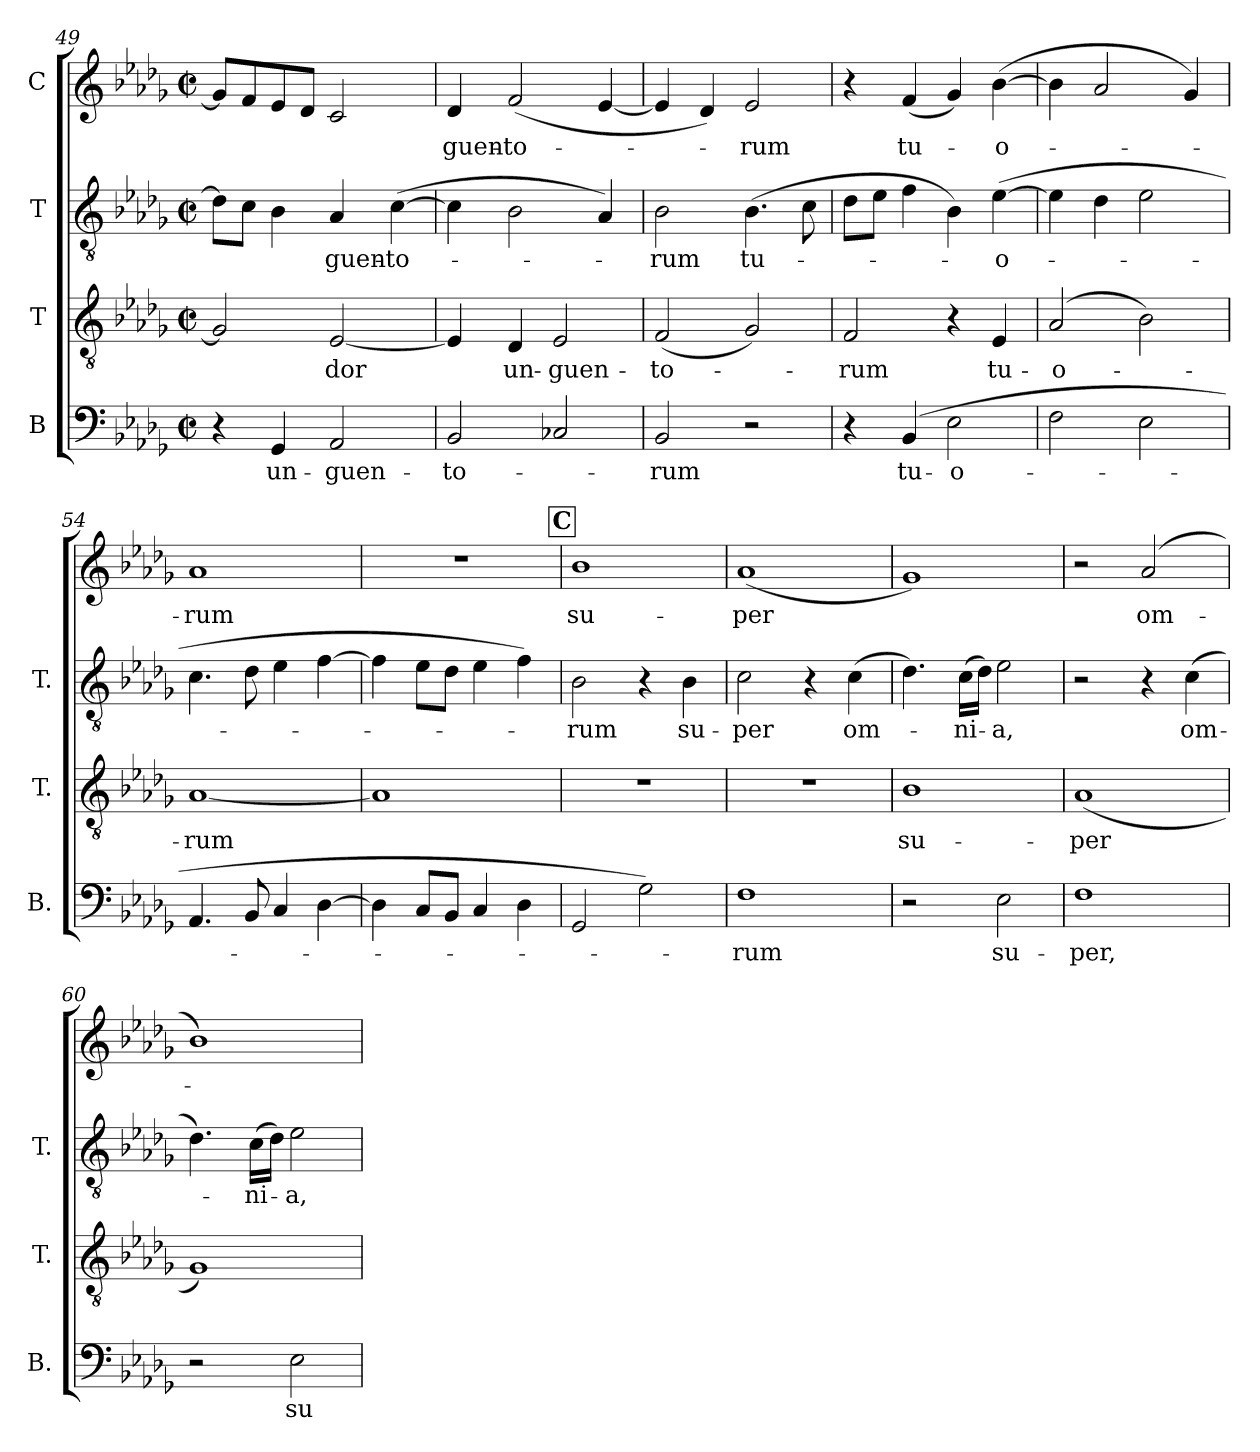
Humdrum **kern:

**kern	**text	**kern	**text	**kern	**text	**kern	**text
*part4	*part4	*part3	*part3	*part2	*part2	*part1	*part1
*staff4	*staff4	*staff3	*staff3	*staff2	*staff2	*staff1	*staff1
*I"B	*	*I"T	*	*I"T	*	*I"C	*
*I'B.	*	*I'T.	*	*I'T.	*	*	*
*clefF4	*	*clefGv2	*	*clefGv2	*	*clefG2	*
*	*	*ITrd7c12	*	*ITrd7c12	*	*	*
*k[b-e-a-d-g-]	*	*k[b-e-a-d-g-]	*	*k[b-e-a-d-g-]	*	*k[b-e-a-d-g-]	*
*b-:	*	*b-:	*	*b-:	*	*b-:	*
*M2/2	*	*M2/2	*	*M2/2	*	*M2/2	*
*met(c|)	*	*met(c|)	*	*met(c|)	*	*met(c|)	*
=49	=49	=49	=49	=49	=49	=49	=49
4r	.	2GG-i/]	.	8D-i\L]	.	8g-i/L]	.
.	.	.	.	8Ci\J	.	8fi/	.
!	!LO:LY:b:color=#000000	!	!	!	!	!	!
4GG-i/	un-	.	.	4BB-i\	.	8e-i/	.
.	.	.	.	.	.	8d-i/J	.
!	!LO:LY:b:color=#000000	!	!	!	!	!	!
!	!	!	!LO:LY:b:color=#000000	!	!	!	!
!	!	!	!	!	!LO:LY:b:color=#000000	!	!
2AA-i/	-guen-	[2EE-i/	-dor	4AA-i/	-guen-	2ci/	.
!	!	!	!	!	!LO:LY:b:color=#000000	!	!
.	.	.	.	([4Ci\	-to-	.	.
!!LO:PB:g=z
=50	=50	=50	=50	=50	=50	=50	=50
!	!LO:LY:b:color=#000000	!	!	!	!	!	!
!	!	!	!	!	!	!	!LO:LY:b:color=#000000
2BB-i/	-to-	4EE-i/]	.	4Ci\]	.	4d-i/	-guen-
!	!	!	!LO:LY:b:color=#000000	!	!	!	!
!	!	!	!	!	!	!	!LO:LY:b:color=#000000
.	.	4DD-i/	un-	2BB-i\	.	(2fi/	-to-
!	!	!	!LO:LY:b:color=#000000	!	!	!	!
2C-Xi/	.	2EE-i/	-guen-	.	.	.	.
.	.	.	.	4AA-i/)	.	[4e-i/	.
=51	=51	=51	=51	=51	=51	=51	=51
!	!LO:LY:b:color=#000000	!	!	!	!	!	!
!	!	!	!LO:LY:b:color=#000000	!	!	!	!
!	!	!	!	!	!LO:LY:b:color=#000000	!	!
2BB-i/	-rum	(2FFi/	-to-	2BB-i\	-rum	4e-i/]	.
.	.	.	.	.	.	4d-i/)	.
!	!	!	!	!	!LO:LY:b:color=#000000	!	!
!	!	!	!	!	!	!	!LO:LY:b:color=#000000
2r	.	2GG-i/)	.	(4.BB-i\	tu-	2e-i/	-rum
.	.	.	.	8Ci\	.	.	.
=52	=52	=52	=52	=52	=52	=52	=52
!	!	!	!LO:LY:b:color=#000000	!	!	!	!
4r	.	2FFi/	-rum	8D-i\L	.	4r	.
.	.	.	.	8E-i\J	.	.	.
!	!LO:LY:b:color=#000000	!	!	!	!	!	!
!	!	!	!	!	!	!	!LO:LY:b:color=#000000
(4BB-i/	tu-	.	.	4Fi\	.	(4fi/	tu-
!	!LO:LY:b:color=#000000	!	!	!	!	!	!
2E-i\	-o-	4r	.	4BB-i\)	.	4g-i/)	.
!	!	!	!LO:LY:b:color=#000000	!	!	!	!
!	!	!	!	!	!LO:LY:b:color=#000000	!	!
!	!	!	!	!	!	!	!LO:LY:b:color=#000000
.	.	4EE-i/	tu-	([4E-i\	-o-	([4b-i\	-o-
=53	=53	=53	=53	=53	=53	=53	=53
!	!	!	!LO:LY:b:color=#000000	!	!	!	!
2Fi\	.	(2AA-i/	-o-	4E-i\]	.	4b-i\]	.
.	.	.	.	4D-i\	.	2a-i/	.
2E-i\	.	2BB-i\)	.	2E-i\	.	.	.
.	.	.	.	.	.	4g-i/)	.
=54	=54	=54	=54	=54	=54	=54	=54
!	!	!	!LO:LY:b:color=#000000	!	!	!	!
!	!	!	!	!	!	!	!LO:LY:b:color=#000000
4.AA-i/	.	[1AA-i	-rum	4.Ci\	.	1a-i	-rum
8BB-i/	.	.	.	8D-i\	.	.	.
4Ci/	.	.	.	4E-i\	.	.	.
[4D-i\	.	.	.	[4Fi\	.	.	.
=55	=55	=55	=55	=55	=55	=55	=55
4D-i\]	.	1AA-i]	.	4Fi\]	.	1r	.
8Ci/L	.	.	.	8E-i\L	.	.	.
8BB-i/J	.	.	.	8D-i\J	.	.	.
4Ci/	.	.	.	4E-i\	.	.	.
4D-i\	.	.	.	4Fi\)	.	.	.
!!LO:LB:g=z
!!LO:REH:place=s1:B:color=#000000:enc=box:fs=18.5691:t=C
=56	=56	=56	=56	=56	=56	=56	=56
!	!	!	!	!	!LO:LY:b:color=#000000	!	!
!	!	!	!	!	!	!	!LO:LY:b:color=#000000
2GG-i/	.	1r	.	2BB-i\	-rum	1b-i	su-
2G-i\)	.	.	.	4r	.	.	.
!	!	!	!	!	!LO:LY:b:color=#000000	!	!
.	.	.	.	4BB-i\	su-	.	.
=57	=57	=57	=57	=57	=57	=57	=57
!	!LO:LY:b:color=#000000	!	!	!	!	!	!
!	!	!	!	!	!LO:LY:b:color=#000000	!	!
!	!	!	!	!	!	!	!LO:LY:b:color=#000000
1Fi	-rum	1r	.	2Ci\	-per	(1a-i	-per
.	.	.	.	4r	.	.	.
!	!	!	!	!	!LO:LY:b:color=#000000	!	!
.	.	.	.	(4Ci\	om-	.	.
=58	=58	=58	=58	=58	=58	=58	=58
!	!	!	!LO:LY:b:color=#000000	!	!	!	!
2r	.	1BB-i	su-	4.D-i\)	.	1g-i)	.
!	!	!	!	!	!LO:LY:b:color=#000000	!	!
.	.	.	.	(16Ci\LL	-ni-	.	.
.	.	.	.	16D-i\JJ)	.	.	.
!	!LO:LY:b:color=#000000	!	!	!	!	!	!
!	!	!	!	!	!LO:LY:b:color=#000000	!	!
2E-i\	su-	.	.	2E-i\	-a,	.	.
=59	=59	=59	=59	=59	=59	=59	=59
!	!LO:LY:b:color=#000000	!	!	!	!	!	!
!	!	!	!LO:LY:b:color=#000000	!	!	!	!
1Fi	-per,	(1AA-i	-per	2r	.	2r	.
!	!	!	!	!	!	!	!LO:LY:b:color=#000000
.	.	.	.	4r	.	(2a-i/	om-
!	!	!	!	!	!LO:LY:b:color=#000000	!	!
.	.	.	.	(4Ci\	om-	.	.
=60	=60	=60	=60	=60	=60	=60	=60
2r	.	1GG-i)	.	4.D-i\)	.	1b-i)	.
!	!	!	!	!	!LO:LY:b:color=#000000	!	!
.	.	.	.	(16Ci\LL	-ni-	.	.
.	.	.	.	16D-i\JJ)	.	.	.
!	!LO:LY:b:color=#000000	!	!	!	!	!	!
!	!	!	!	!	!LO:LY:b:color=#000000	!	!
2E-i\	su-	.	.	2E-i\	-a,	.	.
=	=	=	=	=	=	=	=
*-	*-	*-	*-	*-	*-	*-	*-
